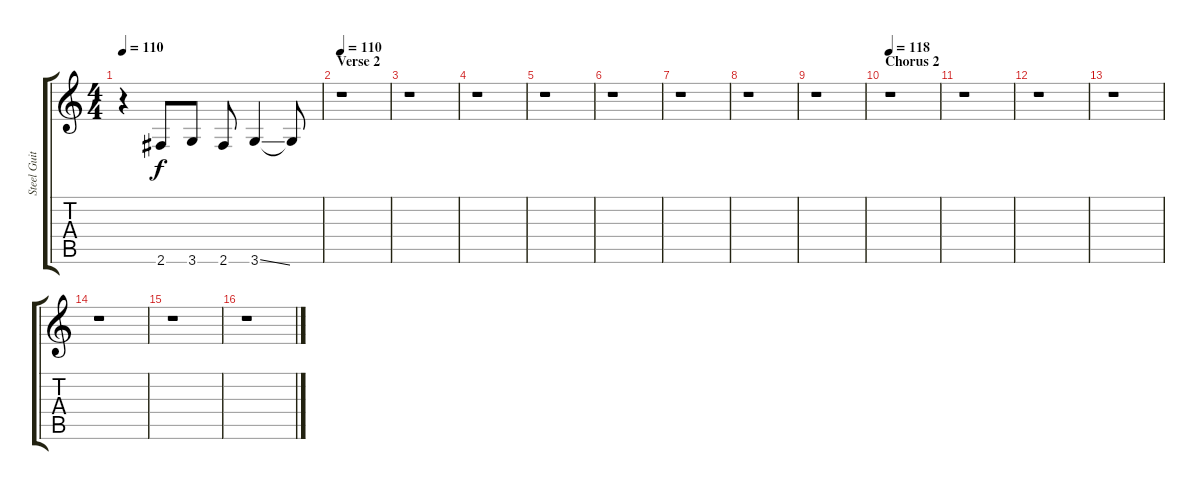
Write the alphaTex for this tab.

\track ("Steel Guitar" "Steel Guit") {instrument acousticguitarsteel}
\staff {score tabs}
\tuning (E4 B3 G3 D3 A2 E2) {hide}
\ts (4 4)
\tempo 110
\clef g2
\ks c
r.4{dy f} 2.6.8 3.6.8 2.6.8 3.6{ss}.4 3.6{t}.8 |
\section ("" "Verse 2")
\tempo 110
r.1 |
r.1 |
r.1 |
r.1 |
r.1 |
r.1 |
r.1 |
r.1 |
\section ("" "Chorus 2")
\tempo 118
r.1 |
r.1 |
r.1 |
r.1 |
r.1 |
r.1 |
r.1
